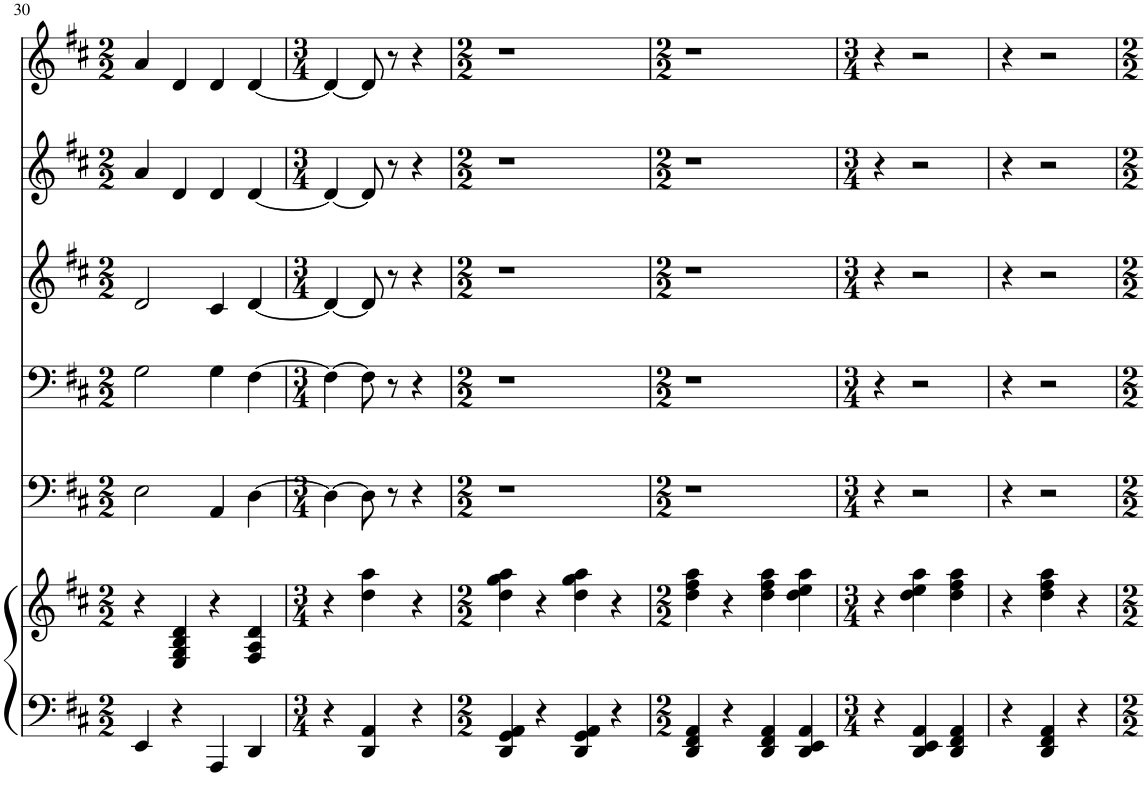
**kern	**kern	**kern	**kern	**kern	**kern	**kern
*part6	*part6	*part5	*part4	*part3	*part2	*part1
*staff7	*staff6	*staff5	*staff4	*staff3	*staff2	*staff1
*I"Piano	*	*I"B	*I"T	*I"A	*I"S2	*I"S1
*I'Pno	*	*	*	*	*	*
!!LO:PB:g=z
*clefF4	*clefG2	*clefF4	*clefF4	*clefG2	*clefG2	*clefG2
*	*	*	*Trd5c9	*Trd1c2	*	*Trd1c2
*k[f#c#]	*k[f#c#]	*k[f#c#]	*k[f#c#]	*k[f#c#]	*k[f#c#]	*k[f#c#]
*M2/2	*M2/2	*M2/2	*M2/2	*M2/2	*M2/2	*M2/2
=30	=30	=30	=30	=30	=30	=30
4EE/	4r	2E\	2G\	2d/	4a/	4a/
4r	4E/ 4G/ 4B/ 4d/	.	.	.	4d/	4d/
4AAA/	4r	4AA/	4G\	4c#/	4d/	4d/
4DD/	4F#/ 4A/ 4d/	[4D\	[4F#\	[4d/	[4d/	[4d/
=31	=31	=31	=31	=31	=31	=31
*M3/4	*M3/4	*M3/4	*M3/4	*M3/4	*M3/4	*M3/4
4r	4r	4D\_	4F#\_	4d/_	4d/_	4d/_
4DD/ 4AA/	4dd\ 4aa\	8D\]	8F#\]	8d/]	8d/]	8d/]
.	.	8r	8r	8r	8r	8r
4r	4r	4r	4r	4r	4r	4r
=32	=32	=32	=32	=32	=32	=32
*M2/2	*M2/2	*M2/2	*M2/2	*M2/2	*M2/2	*M2/2
4DD/ 4GG/ 4AA/	4dd\ 4gg\ 4aa\	1r	1r	1r	1r	1r
4r	4r	.	.	.	.	.
4DD/ 4GG/ 4AA/	4dd\ 4gg\ 4aa\	.	.	.	.	.
4r	4r	.	.	.	.	.
=33	=33	=33	=33	=33	=33	=33
*M2/2	*M2/2	*M2/2	*M2/2	*M2/2	*M2/2	*M2/2
4DD/ 4FF#/ 4AA/	4dd\ 4ff#\ 4aa\	1r	1r	1r	1r	1r
4r	4r	.	.	.	.	.
4DD/ 4FF#/ 4AA/	4dd\ 4ff#\ 4aa\	.	.	.	.	.
4DD/ 4EE/ 4AA/	4dd\ 4ee\ 4aa\	.	.	.	.	.
=34	=34	=34	=34	=34	=34	=34
*M3/4	*M3/4	*M3/4	*M3/4	*M3/4	*M3/4	*M3/4
4r	4r	4r	4r	4r	4r	4r
4DD/ 4EE/ 4AA/	4dd\ 4ee\ 4aa\	2r	2r	2r	2r	2r
4DD/ 4FF#/ 4AA/	4dd\ 4ff#\ 4aa\	.	.	.	.	.
=35	=35	=35	=35	=35	=35	=35
4r	4r	4r	4r	4r	4r	4r
4DD/ 4FF#/ 4AA/	4dd\ 4ff#\ 4aa\	2r	2r	2r	2r	2r
4r	4r	.	.	.	.	.
=	=	=	=	=	=	=
*-	*-	*-	*-	*-	*-	*-
